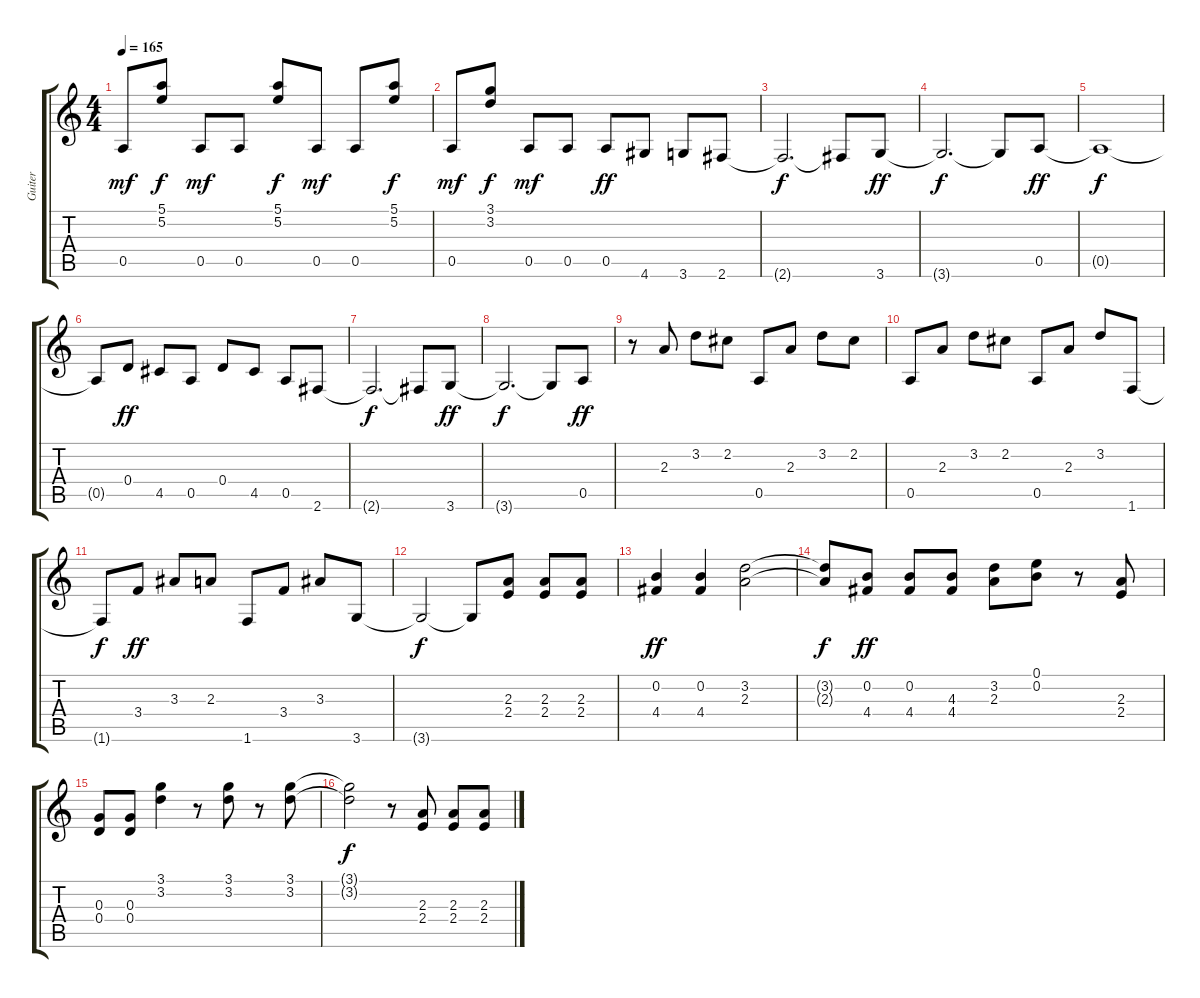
\track ("Guiter" "Guiter") {instrument overdrivenguitar}
\staff {score tabs}
\tuning (E4 B3 G3 D3 A2 E2) {hide}
\ts (4 4)
\tempo 165
\clef g2
\ks c
0.5.8{dy mf} (5.1 5.2).8{dy f} 0.5.8{dy mf} 0.5.8 (5.1 5.2).8{dy f} 0.5.8{dy mf} 0.5.8 (5.1 5.2).8{dy f} |
0.5.8{dy mf} (3.1 3.2).8{dy f} 0.5.8{dy mf} 0.5.8 0.5.8{dy ff} 4.6.8 3.6.8 2.6.8 |
2.6{t}.2{d dy f} 2.6{t}.8 3.6.8{dy ff} |
3.6{t}.2{d dy f} 3.6{t}.8 0.5.8{dy ff} |
0.5{t}.1{dy f} |
0.5{t}.8 0.4.8{dy ff} 4.5.8 0.5.8 0.4.8 4.5.8 0.5.8 2.6.8 |
2.6{t}.2{d dy f} 2.6{t}.8 3.6.8{dy ff} |
3.6{t}.2{d dy f} 3.6{t}.8 0.5.8{dy ff} |
r.8 2.3.8 3.2.8 2.2.8 0.5.8 2.3.8 3.2.8 2.2.8 |
0.5.8 2.3.8 3.2.8 2.2.8 0.5.8 2.3.8 3.2.8 1.6.8 |
1.6{t}.8{dy f} 3.4.8{dy ff} 3.3.8 2.3.8 1.6.8 3.4.8 3.3.8 3.6.8 |
3.6{t}.2{dy f} 3.6{t}.8 (2.3 2.4).8 (2.3 2.4).8 (2.3 2.4).8 |
(0.2 4.4).4{dy ff} (0.2 4.4).4 (3.2 2.3).2 |
(3.2{t} 2.3{t}).8{dy f} (0.2 4.4).8{dy ff} (0.2 4.4).8 (4.3 4.4).8 (3.2 2.3).8 (0.1 0.2).8 r.8 (2.3 2.4).8 |
(0.3 0.4).8 (0.3 0.4).8 (3.1 3.2).4 r.8 (3.1 3.2).8 r.8 (3.1 3.2).8 |
(3.1{t} 3.2{t}).2{dy f} r.8 (2.3 2.4).8 (2.3 2.4).8 (2.3 2.4).8
